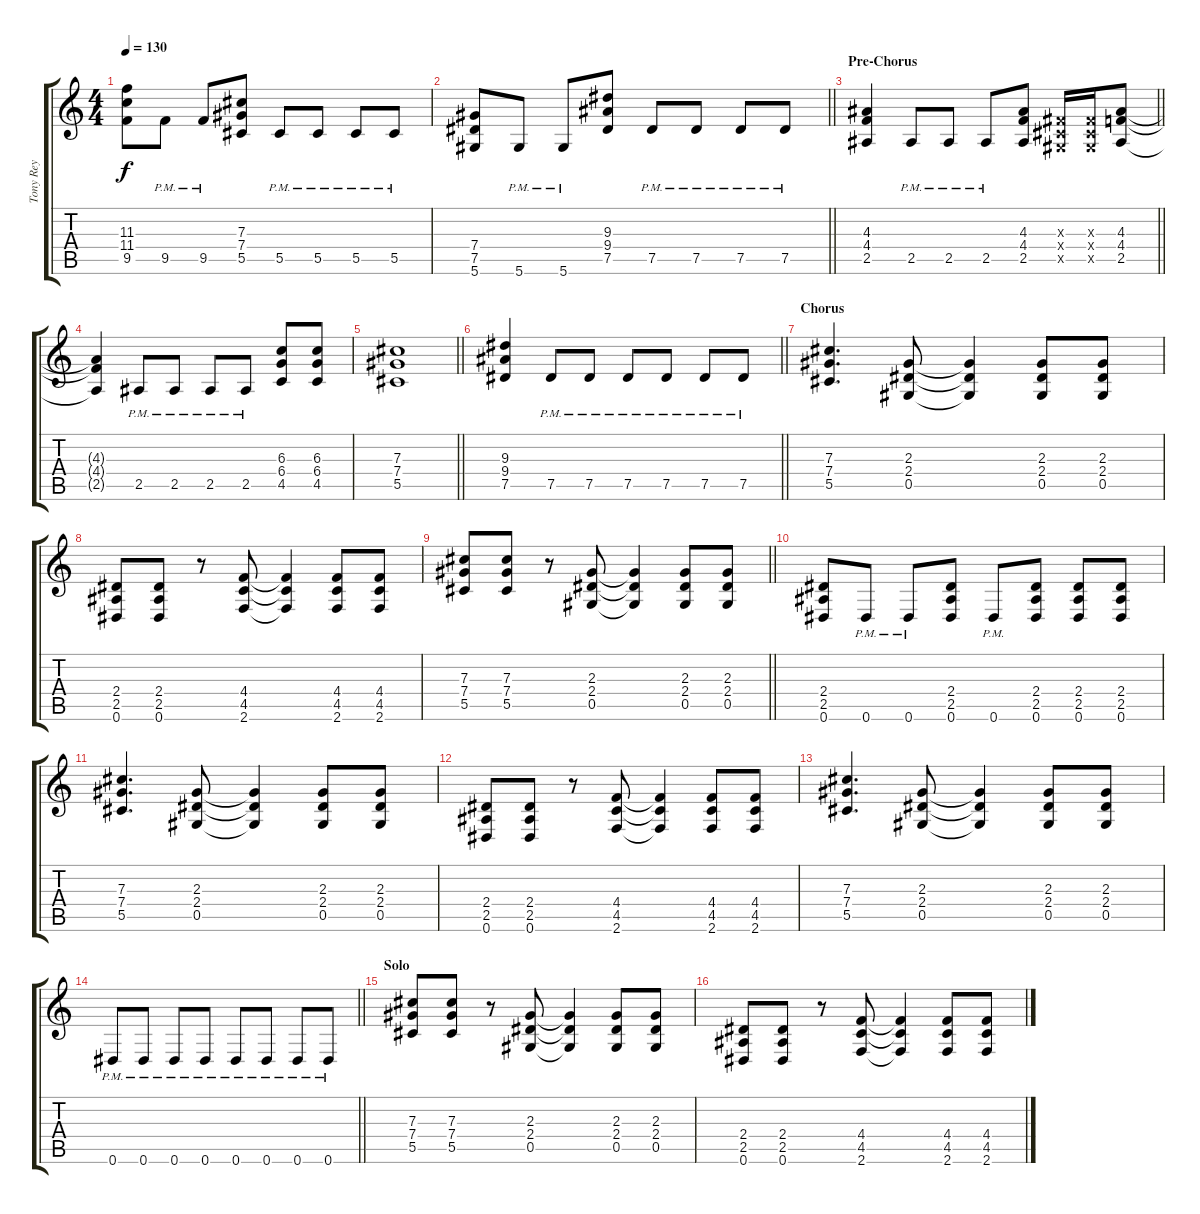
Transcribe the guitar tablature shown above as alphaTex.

\track ("Tony Rey" "Tony Rey") {instrument overdrivenguitar}
\staff {score tabs}
\tuning (Eb4 Bb3 Gb3 Db3 Ab2 Eb2) {hide}
\ts (4 4)
\section ("" "")
\tempo 130
\clef g2
\ks c
(11.3 11.4 9.5).8{dy f} 9.5{pm}.8 9.5{pm}.8 (7.3 7.4 5.5).8 5.5{pm}.8 5.5{pm}.8 5.5{pm}.8 5.5{pm}.8 |
\barLineRight lightlight
(7.4 7.5 5.6).8 5.6{pm}.8 5.6{pm}.8 (9.3 9.4 7.5).8 7.5{pm}.8 7.5{pm}.8 7.5{pm}.8 7.5{pm}.8 |
\section ("" "Pre-Chorus")
\barLineRight lightlight
(4.3 4.4 2.5).4 2.5{pm}.8 2.5{pm}.8 2.5{pm}.8 (4.3 4.4 2.5).8 (0.3{x} 0.4{x} 0.5{x}).16 (0.3{x} 0.4{x} 0.5{x}).16 (4.3 4.4 2.5).8 |
(4.3{t} 4.4{t} 2.5{t}).4 2.5{pm}.8 2.5{pm}.8 2.5{pm}.8 2.5{pm}.8 (6.3 6.4 4.5).8 (6.3 6.4 4.5).8 |
\barLineRight lightlight
(7.3 7.4 5.5).1 |
\barLineRight lightlight
(9.3 9.4 7.5).4 7.5{pm}.8 7.5{pm}.8 7.5{pm}.8 7.5{pm}.8 7.5{pm}.8 7.5{pm}.8 |
\section ("" "Chorus")
(7.3 7.4 5.5).4{d} (2.3 2.4 0.5).8 (2.3{t} 2.4{t} 0.5{t}).4 (2.3 2.4 0.5).8 (2.3 2.4 0.5).8 |
(2.4 2.5 0.6).8 (2.4 2.5 0.6).8 r.8 (4.4 4.5 2.6).8 (4.4{t} 4.5{t} 2.6{t}).4 (4.4 4.5 2.6).8 (4.4 4.5 2.6).8 |
\barLineRight lightlight
(7.3 7.4 5.5).8 (7.3 7.4 5.5).8 r.8 (2.3 2.4 0.5).8 (2.3{t} 2.4{t} 0.5{t}).4 (2.3 2.4 0.5).8 (2.3 2.4 0.5).8 |
(2.4 2.5 0.6).8 0.6{pm}.8 0.6{pm}.8 (2.4 2.5 0.6).8 0.6{pm}.8 (2.4 2.5 0.6).8 (2.4 2.5 0.6).8 (2.4 2.5 0.6).8 |
(7.3 7.4 5.5).4{d} (2.3 2.4 0.5).8 (2.3{t} 2.4{t} 0.5{t}).4 (2.3 2.4 0.5).8 (2.3 2.4 0.5).8 |
(2.4 2.5 0.6).8 (2.4 2.5 0.6).8 r.8 (4.4 4.5 2.6).8 (4.4{t} 4.5{t} 2.6{t}).4 (4.4 4.5 2.6).8 (4.4 4.5 2.6).8 |
(7.3 7.4 5.5).4{d} (2.3 2.4 0.5).8 (2.3{t} 2.4{t} 0.5{t}).4 (2.3 2.4 0.5).8 (2.3 2.4 0.5).8 |
\barLineRight lightlight
0.6{pm}.8 0.6{pm}.8 0.6{pm}.8 0.6{pm}.8 0.6{pm}.8 0.6{pm}.8 0.6{pm}.8 0.6{pm}.8 |
\section ("" "Solo")
(7.3 7.4 5.5).8 (7.3 7.4 5.5).8 r.8 (2.3 2.4 0.5).8 (2.3{t} 2.4{t} 0.5{t}).4 (2.3 2.4 0.5).8 (2.3 2.4 0.5).8 |
(2.4 2.5 0.6).8 (2.4 2.5 0.6).8 r.8 (4.4 4.5 2.6).8 (4.4{t} 4.5{t} 2.6{t}).4 (4.4 4.5 2.6).8 (4.4 4.5 2.6).8
